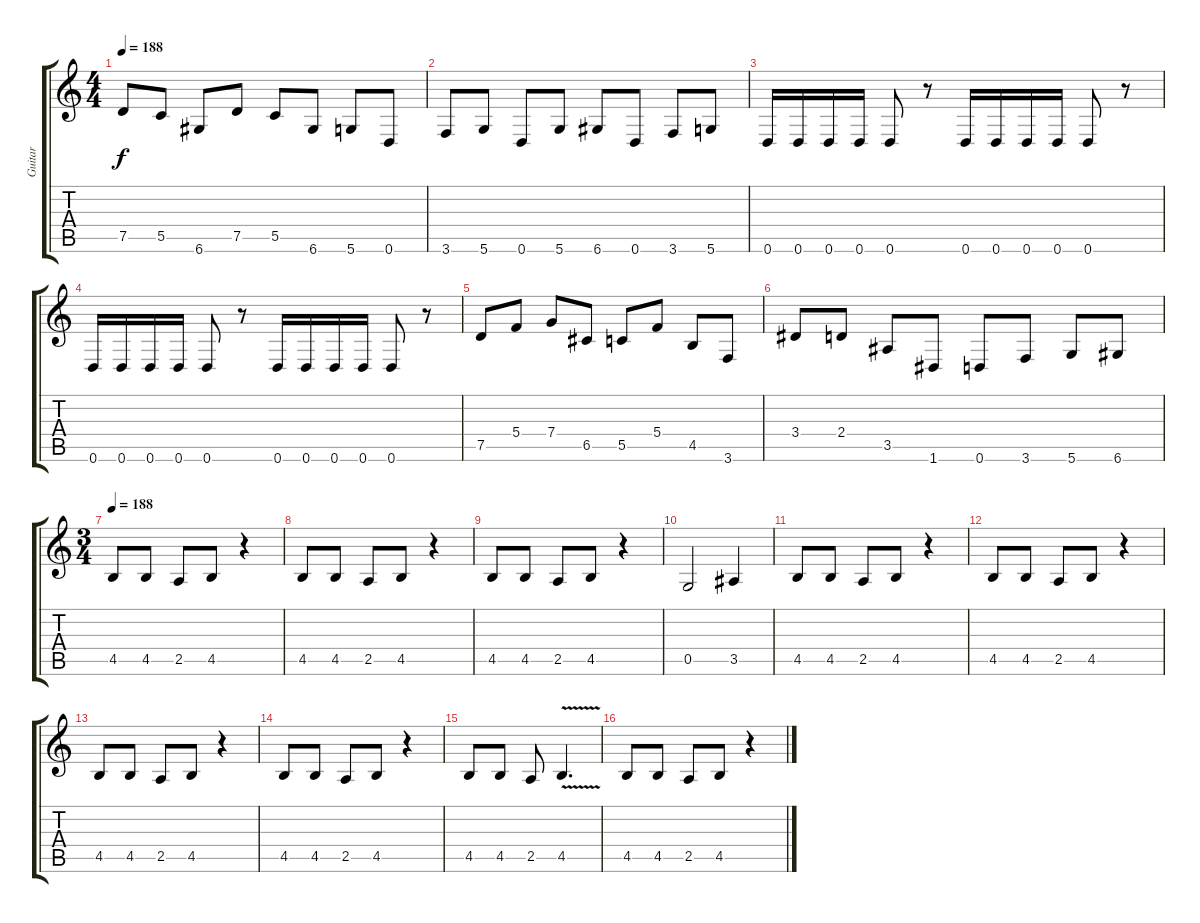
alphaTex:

\track ("Guitar" "Guitar") {instrument distortionguitar}
\staff {score tabs}
\tuning (D4 A3 F3 C3 G2 D2) {hide}
\ts (4 4)
\tempo 188
\clef g2
\ks c
7.5.8{dy f} 5.5.8 6.6.8 7.5.8 5.5.8 6.6.8 5.6.8 0.6.8 |
3.6.8 5.6.8 0.6.8 5.6.8 6.6.8 0.6.8 3.6.8 5.6.8 |
0.6.16 0.6.16 0.6.16 0.6.16 0.6.8 r.8 0.6.16 0.6.16 0.6.16 0.6.16 0.6.8 r.8 |
0.6.16 0.6.16 0.6.16 0.6.16 0.6.8 r.8 0.6.16 0.6.16 0.6.16 0.6.16 0.6.8 r.8 |
7.5.8 5.4.8 7.4.8 6.5.8 5.5.8 5.4.8 4.5.8 3.6.8 |
3.4.8 2.4.8 3.5.8 1.6.8 0.6.8 3.6.8 5.6.8 6.6.8 |
\ts (3 4)
\tempo 188
4.5.8 4.5.8 2.5.8 4.5.8 r.4 |
4.5.8 4.5.8 2.5.8 4.5.8 r.4 |
4.5.8 4.5.8 2.5.8 4.5.8 r.4 |
0.5.2 3.5.4 |
4.5.8 4.5.8 2.5.8 4.5.8 r.4 |
4.5.8 4.5.8 2.5.8 4.5.8 r.4 |
4.5.8 4.5.8 2.5.8 4.5.8 r.4 |
4.5.8 4.5.8 2.5.8 4.5.8 r.4 |
4.5.8 4.5.8 2.5.8 4.5{v}.4{d instrument guitarharmonics} |
4.5.8{instrument distortionguitar} 4.5.8 2.5.8 4.5.8 r.4
